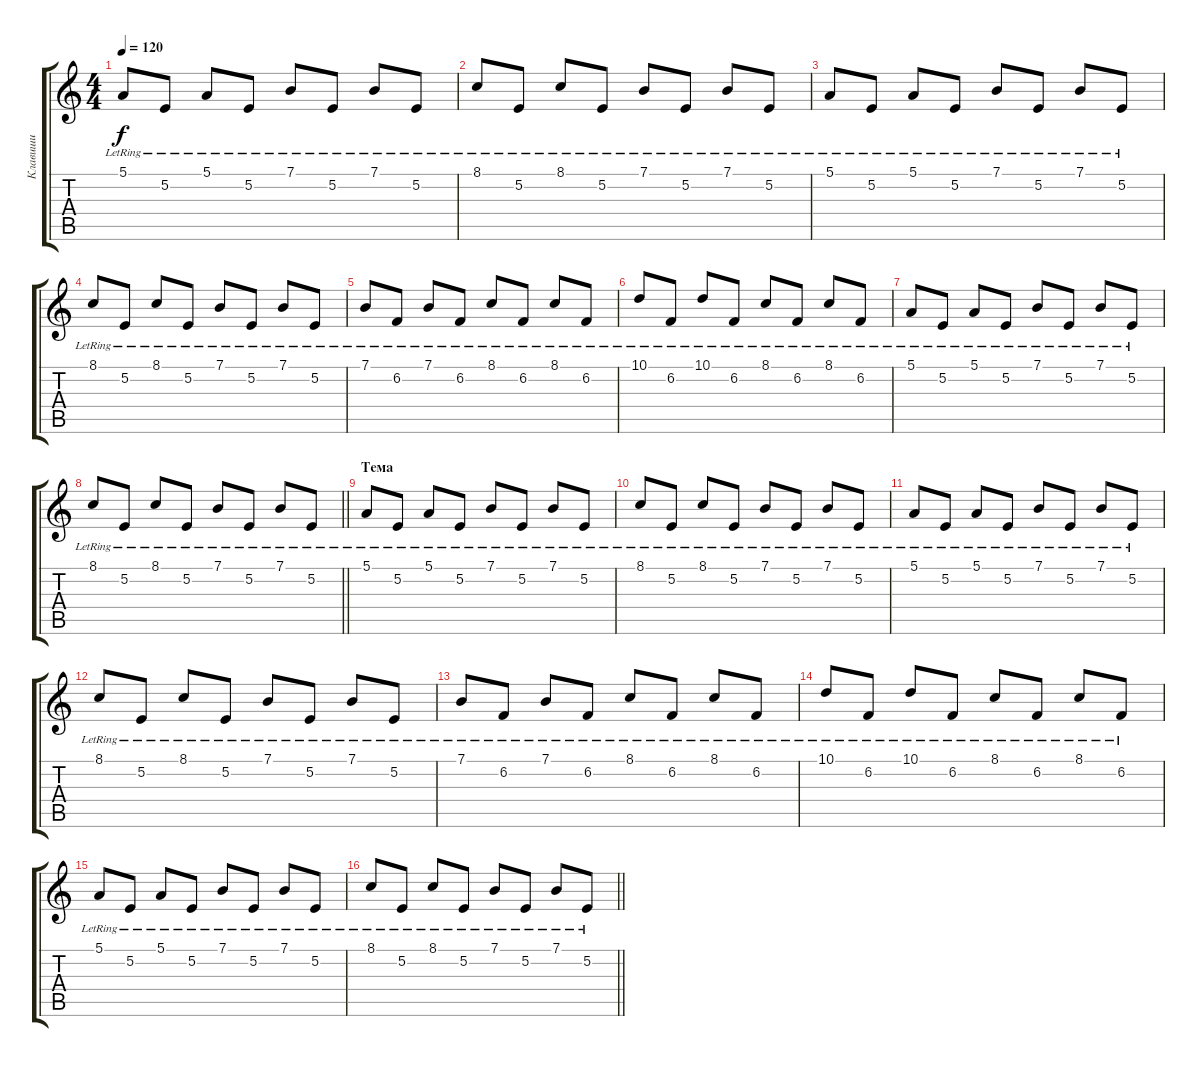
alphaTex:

\track ("Клавиши" "Клавиши") {instrument musicbox}
\staff {score tabs}
\tuning (E4 B3 G3 D3 A2 E2) {hide}
\ts (4 4)
\tempo 120
\clef g2
\ks c
5.1{lr}.8{dy f} 5.2{lr}.8 5.1{lr}.8 5.2{lr}.8 7.1{lr}.8 5.2{lr}.8 7.1{lr}.8 5.2{lr}.8 |
8.1{lr}.8 5.2{lr}.8 8.1{lr}.8 5.2{lr}.8 7.1{lr}.8 5.2{lr}.8 7.1{lr}.8 5.2{lr}.8 |
5.1{lr}.8 5.2{lr}.8 5.1{lr}.8 5.2{lr}.8 7.1{lr}.8 5.2{lr}.8 7.1{lr}.8 5.2{lr}.8 |
8.1{lr}.8 5.2{lr}.8 8.1{lr}.8 5.2{lr}.8 7.1{lr}.8 5.2{lr}.8 7.1{lr}.8 5.2{lr}.8 |
7.1{lr}.8 6.2{lr}.8 7.1{lr}.8 6.2{lr}.8 8.1{lr}.8 6.2{lr}.8 8.1{lr}.8 6.2{lr}.8 |
10.1{lr}.8 6.2{lr}.8 10.1{lr}.8 6.2{lr}.8 8.1{lr}.8 6.2{lr}.8 8.1{lr}.8 6.2{lr}.8 |
5.1{lr}.8 5.2{lr}.8 5.1{lr}.8 5.2{lr}.8 7.1{lr}.8 5.2{lr}.8 7.1{lr}.8 5.2{lr}.8 |
\barLineRight lightlight
8.1{lr}.8 5.2{lr}.8 8.1{lr}.8 5.2{lr}.8 7.1{lr}.8 5.2{lr}.8 7.1{lr}.8 5.2{lr}.8 |
\section ("" "Тема")
5.1{lr}.8 5.2{lr}.8 5.1{lr}.8 5.2{lr}.8 7.1{lr}.8 5.2{lr}.8 7.1{lr}.8 5.2{lr}.8 |
8.1{lr}.8 5.2{lr}.8 8.1{lr}.8 5.2{lr}.8 7.1{lr}.8 5.2{lr}.8 7.1{lr}.8 5.2{lr}.8 |
5.1{lr}.8 5.2{lr}.8 5.1{lr}.8 5.2{lr}.8 7.1{lr}.8 5.2{lr}.8 7.1{lr}.8 5.2{lr}.8 |
8.1{lr}.8 5.2{lr}.8 8.1{lr}.8 5.2{lr}.8 7.1{lr}.8 5.2{lr}.8 7.1{lr}.8 5.2{lr}.8 |
7.1{lr}.8 6.2{lr}.8 7.1{lr}.8 6.2{lr}.8 8.1{lr}.8 6.2{lr}.8 8.1{lr}.8 6.2{lr}.8 |
10.1{lr}.8 6.2{lr}.8 10.1{lr}.8 6.2{lr}.8 8.1{lr}.8 6.2{lr}.8 8.1{lr}.8 6.2{lr}.8 |
5.1{lr}.8 5.2{lr}.8 5.1{lr}.8 5.2{lr}.8 7.1{lr}.8 5.2{lr}.8 7.1{lr}.8 5.2{lr}.8 |
\barLineRight lightlight
8.1{lr}.8 5.2{lr}.8 8.1{lr}.8 5.2{lr}.8 7.1{lr}.8 5.2{lr}.8 7.1{lr}.8 5.2{lr}.8
